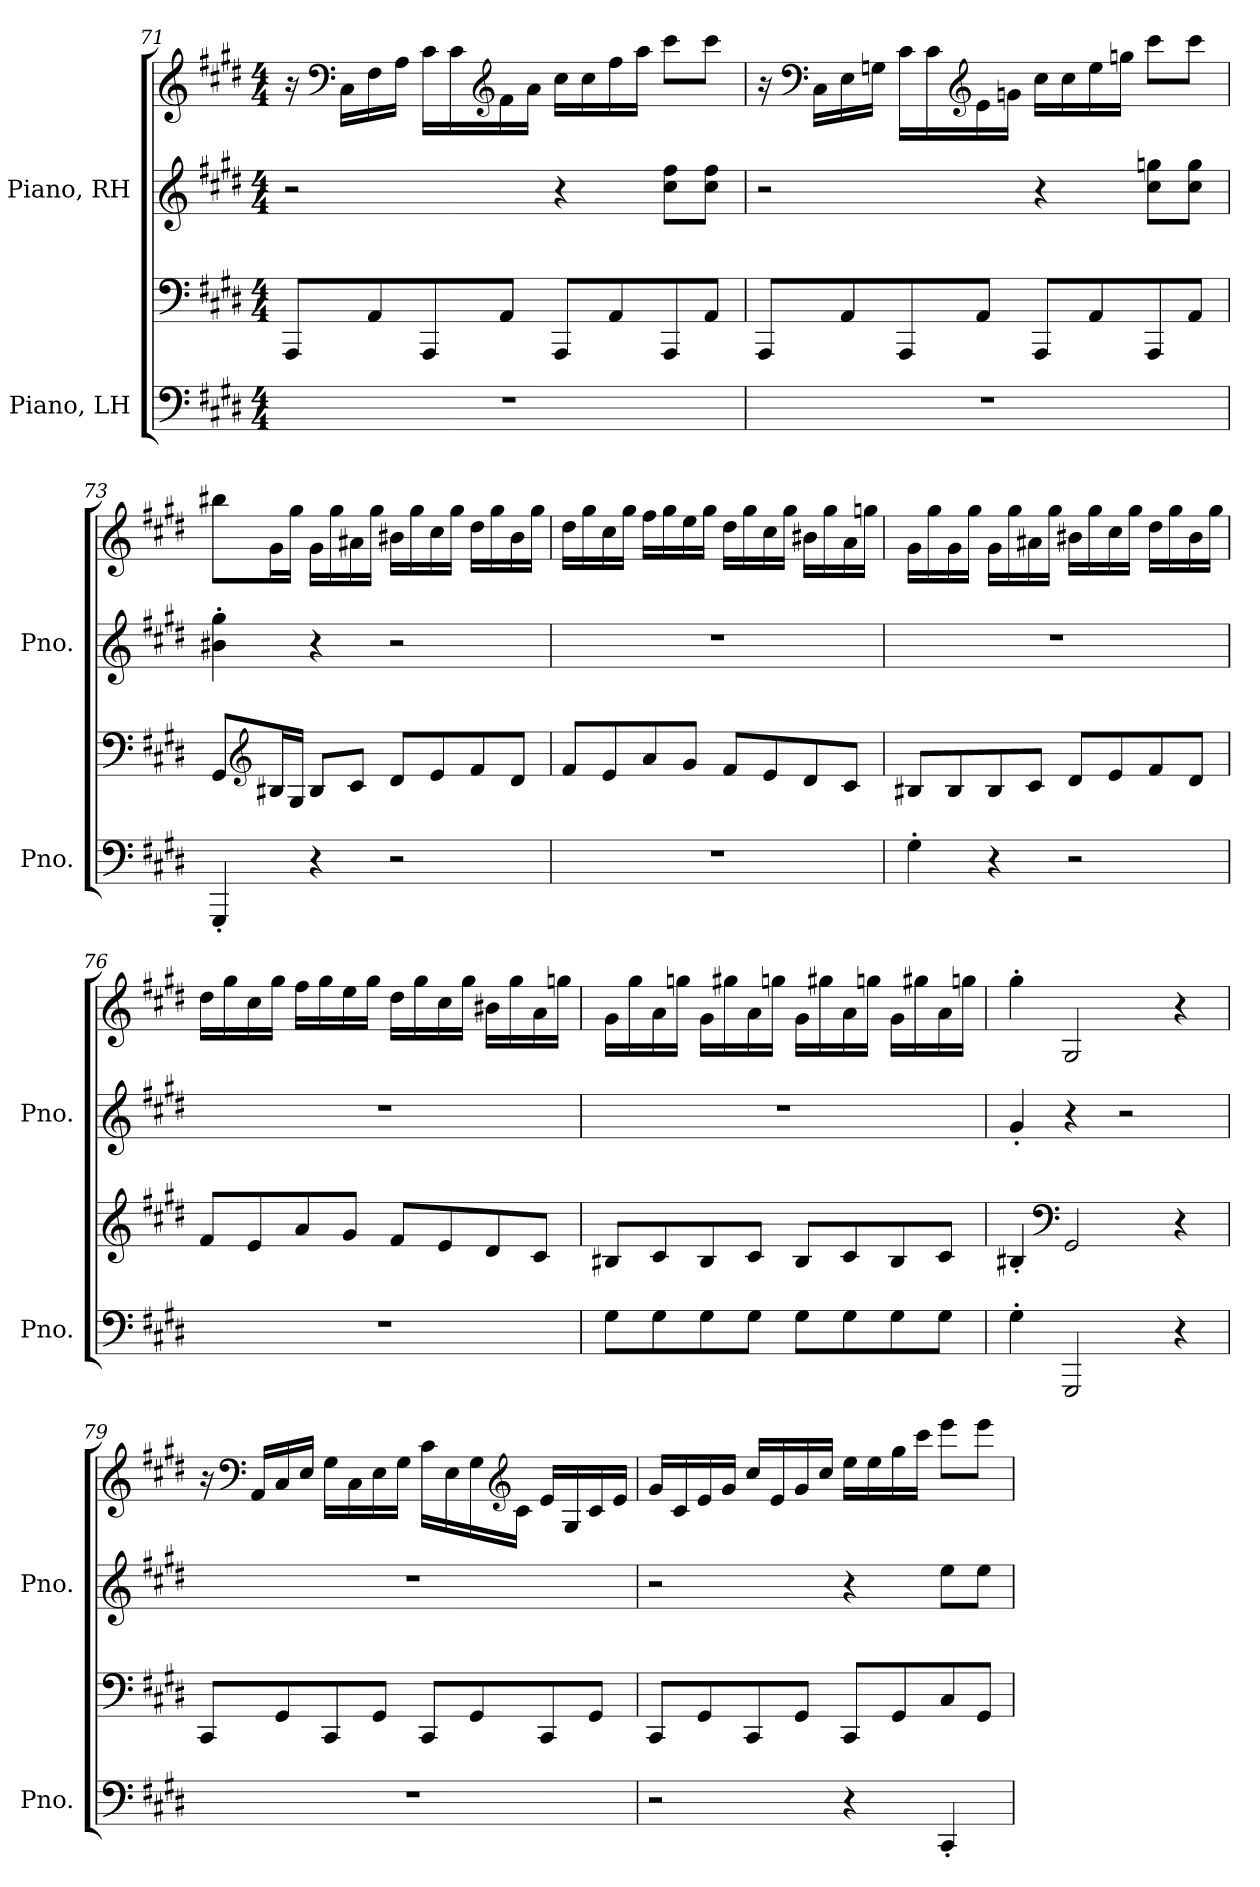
**kern	**kern	**kern	**kern
*part2	*part2	*part1	*part1
*staff4	*staff3	*staff2	*staff1
*I"Piano, LH	*	*I"Piano, RH	*
*I'Pno.	*	*I'Pno.	*
!!LO:PB:g=z
*clefF4	*clefF4	*clefG2	*clefG2
*k[f#c#g#d#]	*k[f#c#g#d#]	*k[f#c#g#d#]	*k[f#c#g#d#]
*M4/4	*M4/4	*M4/4	*M4/4
=71	=71	=71	=71
1r	8AAA/L	2r	16r
*	*	*	*clefF4
.	.	.	16C#\LL
.	8AA/	.	16F#\
.	.	.	16A\JJ
.	8AAA/	.	16c#\LL
.	.	.	16c#\
*	*	*	*clefG2
.	8AA/J	.	16f#\
.	.	.	16a\JJ
.	8AAA/L	4r	16cc#\LL
.	.	.	16cc#\
.	8AA/	.	16ff#\
.	.	.	16aa\JJ
.	8AAA/	8cc#\ 8ff#\L	8ccc#\L
.	8AA/J	8cc#\ 8ff#\J	8ccc#\J
=72	=72	=72	=72
1r	8AAA/L	2r	16r
*	*	*	*clefF4
.	.	.	16C#\LL
.	8AA/	.	16E\
.	.	.	16Gn\JJ
.	8AAA/	.	16c#\LL
.	.	.	16c#\
*	*	*	*clefG2
.	8AA/J	.	16e\
.	.	.	16gn\JJ
.	8AAA/L	4r	16cc#\LL
.	.	.	16cc#\
.	8AA/	.	16ee\
.	.	.	16ggn\JJ
.	8AAA/	8cc#\ 8ggn\L	8ccc#\L
.	8AA/J	8cc#\ 8gg\J	8ccc#\J
!!LO:LB:g=z
=73	=73	=73	=73
4GGG#'/	8GG#/L	4b#X\' 4gg#\'	8bb#X\L
*	*clefG2	*	*
.	16B#X/L	.	16g#\L
.	16G#/JJ	.	16gg#\JJ
4r	8B#/L	4r	16g#\LL
.	.	.	16gg#\
.	8c#/J	.	16a#X\
.	.	.	16gg#\JJ
2r	8d#/L	2r	16b#X\LL
.	.	.	16gg#\
.	8e/	.	16cc#\
.	.	.	16gg#\JJ
.	8f#/	.	16dd#\LL
.	.	.	16gg#\
.	8d#/J	.	16b#\
.	.	.	16gg#\JJ
=74	=74	=74	=74
1r	8f#/L	1r	16dd#\LL
.	.	.	16gg#\
.	8e/	.	16cc#\
.	.	.	16gg#\JJ
.	8a/	.	16ff#\LL
.	.	.	16gg#\
.	8g#/J	.	16ee\
.	.	.	16gg#\JJ
.	8f#/L	.	16dd#\LL
.	.	.	16gg#\
.	8e/	.	16cc#\
.	.	.	16gg#\JJ
.	8d#/	.	16b#X\LL
.	.	.	16gg#\
.	8c#/J	.	16a\
.	.	.	16ggn\JJ
!!LO:LB:g=z
=75	=75	=75	=75
4G#'\	8B#X/L	1r	16g#\LL
.	.	.	16gg#\
.	8B#/	.	16g#\
.	.	.	16gg#\JJ
4r	8B#/	.	16g#\LL
.	.	.	16gg#\
.	8c#/J	.	16a#X\
.	.	.	16gg#\JJ
2r	8d#/L	.	16b#X\LL
.	.	.	16gg#\
.	8e/	.	16cc#\
.	.	.	16gg#\JJ
.	8f#/	.	16dd#\LL
.	.	.	16gg#\
.	8d#/J	.	16b#\
.	.	.	16gg#\JJ
=76	=76	=76	=76
1r	8f#/L	1r	16dd#\LL
.	.	.	16gg#\
.	8e/	.	16cc#\
.	.	.	16gg#\JJ
.	8a/	.	16ff#\LL
.	.	.	16gg#\
.	8g#/J	.	16ee\
.	.	.	16gg#\JJ
.	8f#/L	.	16dd#\LL
.	.	.	16gg#\
.	8e/	.	16cc#\
.	.	.	16gg#\JJ
.	8d#/	.	16b#X\LL
.	.	.	16gg#\
.	8c#/J	.	16a\
.	.	.	16ggn\JJ
!!LO:PB:g=z
=77	=77	=77	=77
8G#\L	8B#X/L	1r	16g#\LL
.	.	.	16gg#\
8G#\	8c#/	.	16a\
.	.	.	16ggn\JJ
8G#\	8B#/	.	16g#\LL
.	.	.	16gg#X\
8G#\J	8c#/J	.	16a\
.	.	.	16ggn\JJ
8G#\L	8B#/L	.	16g#\LL
.	.	.	16gg#X\
8G#\	8c#/	.	16a\
.	.	.	16ggn\JJ
8G#\	8B#/	.	16g#\LL
.	.	.	16gg#X\
8G#\J	8c#/J	.	16a\
.	.	.	16ggn\JJ
=78	=78	=78	=78
4G#'\	4B#X'/	4g#'/	4gg#'\
*	*clefF4	*	*
2GGG#/	2GG#/	4r	2G#/
.	.	2r	.
4r	4r	.	4r
!!LO:LB:g=z
=79	=79	=79	=79
1r	8CC#/L	1r	16r
*	*	*	*clefF4
.	.	.	16AA/LL
.	8GG#/	.	16C#/
.	.	.	16E/JJ
.	8CC#/	.	16G#\LL
.	.	.	16C#\
.	8GG#/J	.	16E\
.	.	.	16G#\JJ
.	8CC#/L	.	16c#\LL
.	.	.	16E\
.	8GG#/	.	16G#\
*	*	*	*clefG2
.	.	.	16c#\JJ
.	8CC#/	.	16e/LL
.	.	.	16G#/
.	8GG#/J	.	16c#/
.	.	.	16e/JJ
=80	=80	=80	=80
2r	8CC#/L	2r	16g#/LL
.	.	.	16c#/
.	8GG#/	.	16e/
.	.	.	16g#/JJ
.	8CC#/	.	16cc#/LL
.	.	.	16e/
.	8GG#/J	.	16g#/
.	.	.	16cc#/JJ
4r	8CC#/L	4r	16ee\LL
.	.	.	16ee\
.	8GG#/	.	16gg#\
.	.	.	16ccc#\JJ
4CC#'/	8C#/	8ee\L	8eee\L
.	8GG#/J	8ee\J	8eee\J
=	=	=	=
*-	*-	*-	*-
